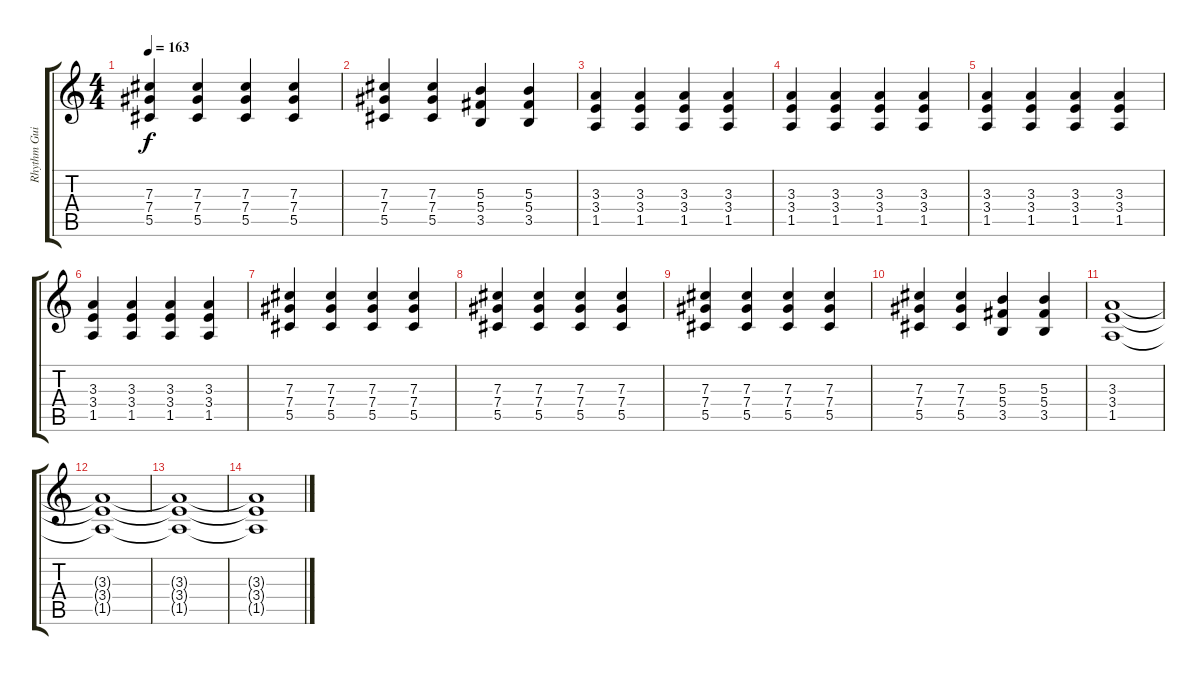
\track ("Rhythm Guitar" "Rhythm Gui") {instrument distortionguitar}
\staff {score tabs}
\tuning (Eb4 Bb3 Gb3 Db3 Ab2 Eb2) {hide}
\ts (4 4)
\tempo 163
\clef g2
\ks c
(7.3 7.4 5.5).4{dy f} (7.3 7.4 5.5).4 (7.3 7.4 5.5).4 (7.3 7.4 5.5).4 |
(7.3 7.4 5.5).4 (7.3 7.4 5.5).4 (5.3 5.4 3.5).4 (5.3 5.4 3.5).4 |
(3.3 3.4 1.5).4 (3.3 3.4 1.5).4 (3.3 3.4 1.5).4 (3.3 3.4 1.5).4 |
(3.3 3.4 1.5).4 (3.3 3.4 1.5).4 (3.3 3.4 1.5).4 (3.3 3.4 1.5).4 |
(3.3 3.4 1.5).4 (3.3 3.4 1.5).4 (3.3 3.4 1.5).4 (3.3 3.4 1.5).4 |
(3.3 3.4 1.5).4 (3.3 3.4 1.5).4 (3.3 3.4 1.5).4 (3.3 3.4 1.5).4 |
(7.3 7.4 5.5).4 (7.3 7.4 5.5).4 (7.3 7.4 5.5).4 (7.3 7.4 5.5).4 |
(7.3 7.4 5.5).4 (7.3 7.4 5.5).4 (7.3 7.4 5.5).4 (7.3 7.4 5.5).4 |
(7.3 7.4 5.5).4 (7.3 7.4 5.5).4 (7.3 7.4 5.5).4 (7.3 7.4 5.5).4 |
(7.3 7.4 5.5).4 (7.3 7.4 5.5).4 (5.3 5.4 3.5).4 (5.3 5.4 3.5).4 |
(3.3 3.4 1.5).1 |
(3.3{t} 3.4{t} 1.5{t}).1 |
(3.3{t} 3.4{t} 1.5{t}).1 |
(3.3{t} 3.4{t} 1.5{t}).1{volume 0}
